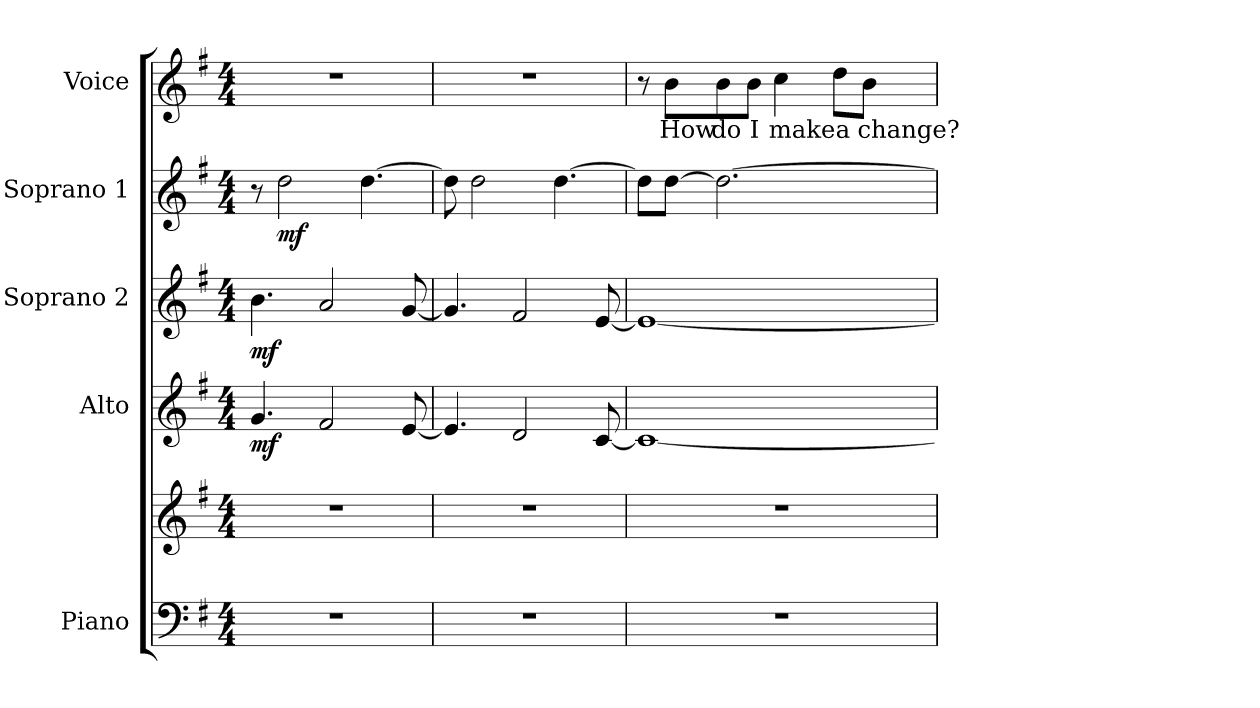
**kern	**kern	**kern	**dynam	**kern	**dynam	**kern	**dynam	**kern	**text
*part5	*part5	*part4	*part4	*part3	*part3	*part2	*part2	*part1	*part1
*staff6	*staff5	*staff4	*staff4	*staff3	*staff3	*staff2	*staff2	*staff1	*staff1
*I"Piano	*	*I"Alto	*	*I"Soprano 2	*	*I"Soprano 1	*	*I"Voice	*
*I'Pno.	*	*I'A.	*	*I'S2	*	*I'S1	*	*I'Vo.	*
!!LO:PB:g=z
*clefF4	*clefG2	*clefG2	*	*clefG2	*	*clefG2	*	*clefG2	*
*k[f#]	*k[f#]	*k[f#]	*	*k[f#]	*	*k[f#]	*	*k[f#]	*
*G:	*G:	*G:	*	*G:	*	*G:	*	*G:	*
*M4/4	*M4/4	*M4/4	*	*M4/4	*	*M4/4	*	*M4/4	*
*MM106	*MM106	*MM106	*	*MM106	*	*MM106	*	*MM106	*
=1	=1	=1	=1	=1	=1	=1	=1	=1	=1
1r	1r	4.gi/	mf	4.bi\	mf	8r	.	1r	.
.	.	.	.	.	.	2ddi\	mf	.	.
.	.	2f#i/	.	2ai/	.	.	.	.	.
.	.	.	.	.	.	[4.ddi\	.	.	.
.	.	[8ei/	.	[8gi/	.	.	.	.	.
=2	=2	=2	=2	=2	=2	=2	=2	=2	=2
1r	1r	4.ei/]	.	4.gi/]	.	8ddi\]	.	1r	.
.	.	.	.	.	.	2ddi\	.	.	.
.	.	2di/	.	2f#i/	.	.	.	.	.
.	.	.	.	.	.	[4.ddi\	.	.	.
.	.	[8ci/	.	[8ei/	.	.	.	.	.
=3	=3	=3	=3	=3	=3	=3	=3	=3	=3
1r	1r	1ci_	.	1ei_	.	8ddi\L]	.	8r	.
!	!	!	!	!	!	!	!	!	!LO:LY:b:color=#000000
.	.	.	.	.	.	[8ddi\J	.	8bi\L	How
!	!	!	!	!	!	!	!	!	!LO:LY:b:color=#000000
.	.	.	.	.	.	2.ddi\_	.	8bi\	do
!	!	!	!	!	!	!	!	!	!LO:LY:b:color=#000000
.	.	.	.	.	.	.	.	8bi\J	I
!	!	!	!	!	!	!	!	!	!LO:LY:b:color=#000000
.	.	.	.	.	.	.	.	4cci\	make
!	!	!	!	!	!	!	!	!	!LO:LY:b:color=#000000
.	.	.	.	.	.	.	.	8ddi\L	a
!	!	!	!	!	!	!	!	!	!LO:LY:b:color=#000000
.	.	.	.	.	.	.	.	8bi\J	change?
=	=	=	=	=	=	=	=	=	=
*-	*-	*-	*-	*-	*-	*-	*-	*-	*-
